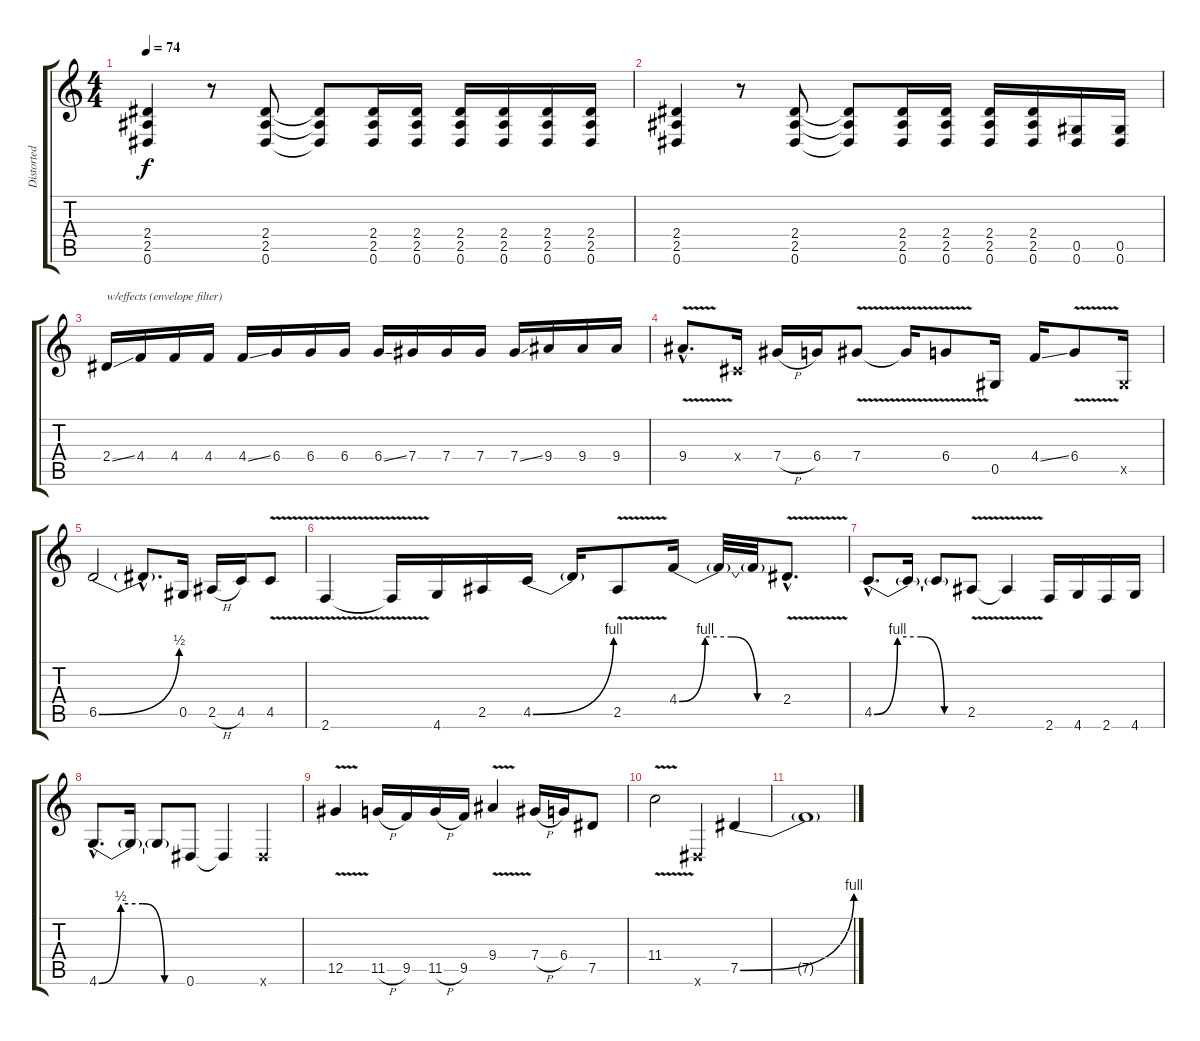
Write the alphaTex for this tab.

\track ("Distorted 1" "Distorted ") {instrument distortionguitar}
\staff {score tabs}
\tuning (Eb4 Bb3 Gb3 Db3 Ab2 Eb2) {hide}
\ts (4 4)
\tempo 74
\clef g2
\ks c
(2.4 2.5 0.6).4{dy f} r.8 (2.4 2.5 0.6).8 (2.4{t} 2.5{t} 0.6{t}).8 (2.4 2.5 0.6).16 (2.4 2.5 0.6).16 (2.4 2.5 0.6).16 (2.4 2.5 0.6).16 (2.4 2.5 0.6).16 (2.4 2.5 0.6).16 |
(2.4 2.5 0.6).4 r.8 (2.4 2.5 0.6).8 (2.4{t} 2.5{t} 0.6{t}).8 (2.4 2.5 0.6).16 (2.4 2.5 0.6).16 (2.4 2.5 0.6).16 (2.4 2.5 0.6).16 (0.5 0.6).16 (0.5 0.6).16 |
2.4{ss}.16{txt "w/effects (envelope filter)" volume 16 balance 8} 4.4.16 4.4.16 4.4.16 4.4{ss}.16 6.4.16 6.4.16 6.4.16 6.4{ss}.16 7.4.16 7.4.16 7.4.16 7.4{ss}.16 9.4.16 9.4.16 9.4.16 |
9.4{v hac}.8{d} 0.4{x}.16 7.4{h}.16 6.4.16 7.4{v}.8 7.4{t}.16 6.4{v}.8 0.5.16 4.4{ss}.16 6.4{v}.8 0.5{x}.16 |
6.5{be (bend 0 0 60 2)}.2 6.5{hac t}.8{d} 0.5.16 2.5{h}.16 4.5.16 4.5{v}.8 |
2.6{v}.4 2.6{t}.16 4.6.16 2.5.16 4.5{be (bend 0 0 60 4)}.16 4.5{t}.16 2.5{v}.8 4.4{be (custom 0 0 15 4 30 4 45 0 60 0)}.16 4.4{t}.32 4.4{t}.32 2.4{v hac}.8{d} |
4.5{be (custom 0 0 15 4 30 4 45 0 60 0) hac}.8{d} 4.5{t}.16 4.5{t}.8 2.5{v}.8 2.5{t}.4 2.6.16 4.6.16 2.6.16 4.6.16 |
4.6{be (custom 0 0 15 2 30 2 45 0 60 0) hac}.8{d} 4.6{t}.16 4.6{t}.8 0.6.8 0.6{t}.4 0.6{x}.4 |
12.5{v}.4 11.5{h}.16 9.5.16 11.5{h}.16 9.5.16 9.4{v}.4 7.4{h}.16 6.4.16 7.5.8 |
11.4{v}.2 0.6{x}.4 7.5{be (bend 0 0 60 4)}.4 |
7.5{t}.1{volume 2}
